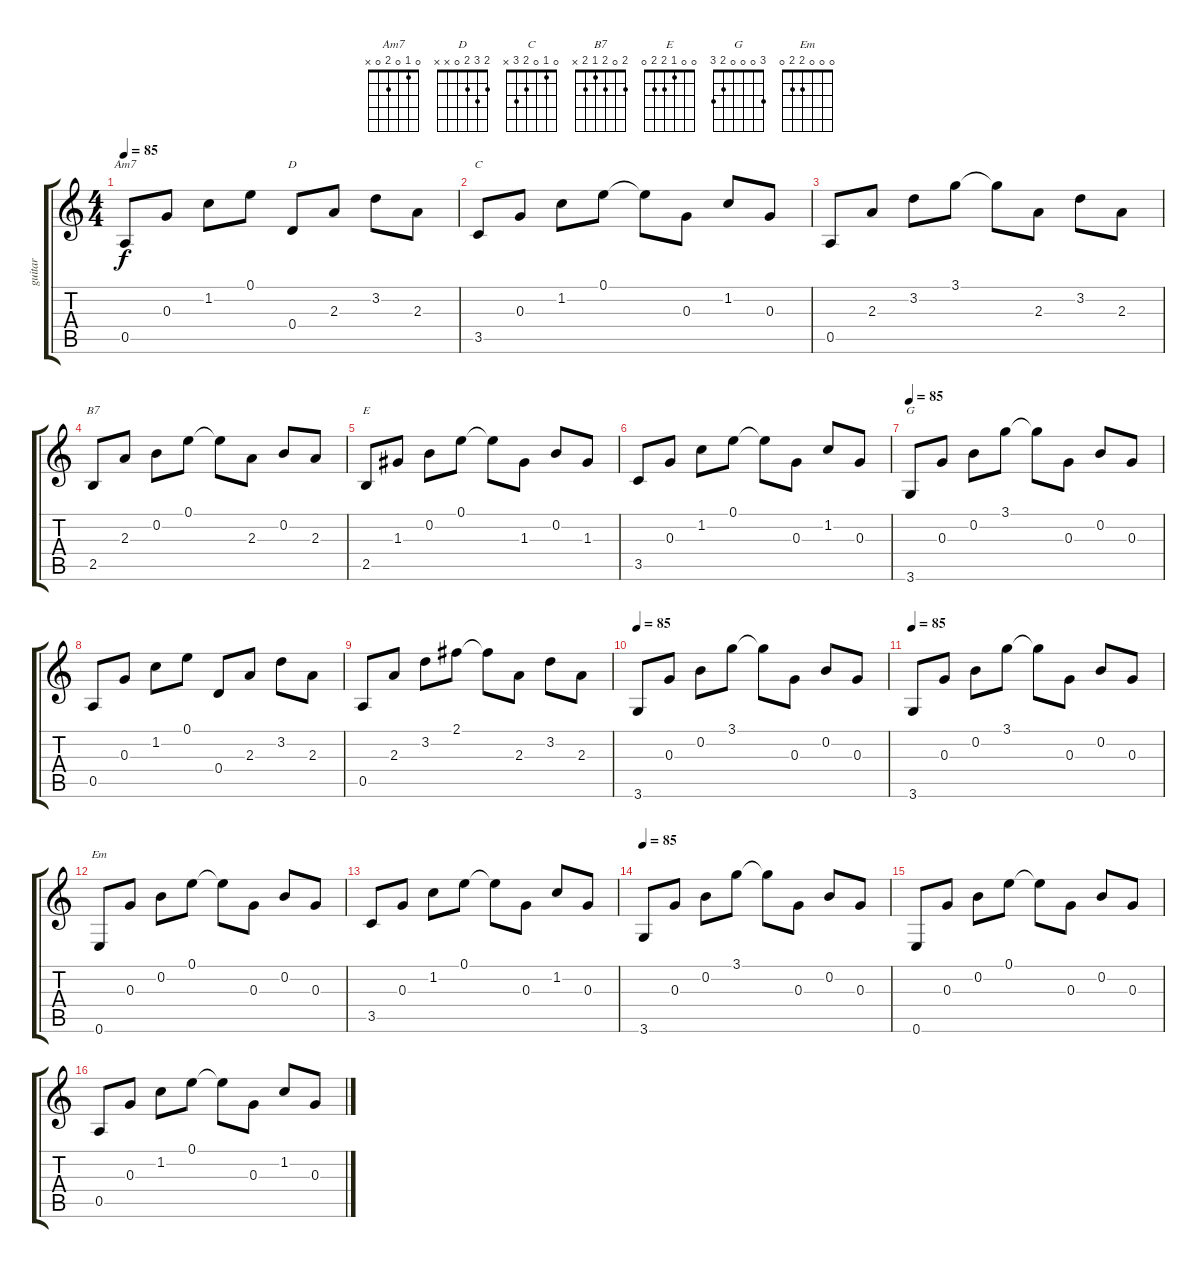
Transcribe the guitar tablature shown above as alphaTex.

\track ("guitar" "guitar") {instrument acousticguitarsteel}
\staff {score tabs}
\tuning (E4 B3 G3 D3 A2 E2) {hide}
\chord ("Am7" 0 1 0 2 0 x)
\chord ("D" 2 3 2 0 x x)
\chord ("C" 0 1 0 2 3 x)
\chord ("B7" 2 0 2 1 2 x)
\chord ("E" 0 0 1 2 2 0)
\chord ("G" 3 0 0 0 2 3)
\chord ("Em" 0 0 0 2 2 0)
\ts (4 4)
\tempo 85
\clef g2
\ks c
0.5.8{ch "Am7" dy f} 0.3.8 1.2.8 0.1.8 0.4.8{ch "D"} 2.3.8 3.2.8 2.3.8 |
3.5.8{ch "C"} 0.3.8 1.2.8 0.1.8 0.1{t}.8 0.3.8 1.2.8 0.3.8 |
0.5.8 2.3.8 3.2.8 3.1.8 3.1{t}.8 2.3.8 3.2.8 2.3.8 |
2.5.8{ch "B7"} 2.3.8 0.2.8 0.1.8 0.1{t}.8 2.3.8 0.2.8 2.3.8 |
2.5.8{ch "E"} 1.3.8 0.2.8 0.1.8 0.1{t}.8 1.3.8 0.2.8 1.3.8 |
3.5.8 0.3.8 1.2.8 0.1.8 0.1{t}.8 0.3.8 1.2.8 0.3.8 |
\tempo 85
3.6.8{ch "G"} 0.3.8 0.2.8 3.1.8 3.1{t}.8 0.3.8 0.2.8 0.3.8 |
0.5.8 0.3.8 1.2.8 0.1.8 0.4.8 2.3.8 3.2.8 2.3.8 |
0.5.8 2.3.8 3.2.8 2.1.8 2.1{t}.8 2.3.8 3.2.8 2.3.8 |
\tempo 85
3.6.8 0.3.8 0.2.8 3.1.8 3.1{t}.8 0.3.8 0.2.8 0.3.8 |
\tempo 85
3.6.8 0.3.8 0.2.8 3.1.8 3.1{t}.8 0.3.8 0.2.8 0.3.8 |
0.6.8{ch "Em"} 0.3.8 0.2.8 0.1.8 0.1{t}.8 0.3.8 0.2.8 0.3.8 |
3.5.8 0.3.8 1.2.8 0.1.8 0.1{t}.8 0.3.8 1.2.8 0.3.8 |
\tempo 85
3.6.8 0.3.8 0.2.8 3.1.8 3.1{t}.8 0.3.8 0.2.8 0.3.8 |
0.6.8 0.3.8 0.2.8 0.1.8 0.1{t}.8 0.3.8 0.2.8 0.3.8 |
0.5.8 0.3.8 1.2.8 0.1.8 0.1{t}.8 0.3.8 1.2.8 0.3.8
